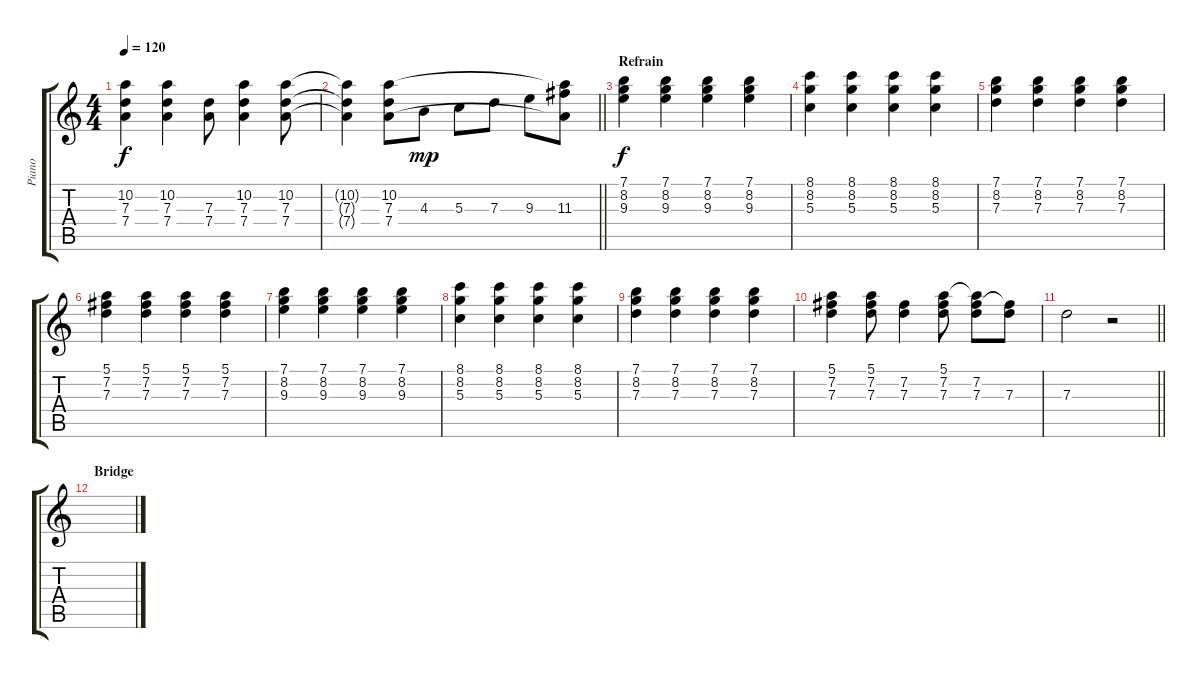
\track ("Piano" "Piano") {instrument electricguitarjazz}
\staff {score tabs}
\tuning (E4 B3 G3 D3 A2 E2) {hide}
\ts (4 4)
\tempo 120
\clef g2
\ks c
(10.2{t} 7.3{t} 7.4{t}).4{dy f} (10.2 7.3 7.4).4 (7.3 7.4).8 (10.2 7.3 7.4).4 (10.2 7.3 7.4).8 |
\barLineRight lightlight
(10.2{t} 7.3{t} 7.4{t}).4 (10.2 7.3 7.4).8 4.3.8{dy mp} 5.3.8 7.3.8 9.3.8 (10.2{t} 11.3 7.4{t}).8 |
\section ("" "Refrain")
(7.1 8.2 9.3).4{dy f} (7.1 8.2 9.3).4 (7.1 8.2 9.3).4 (7.1 8.2 9.3).4 |
(8.1 8.2 5.3).4 (8.1 8.2 5.3).4 (8.1 8.2 5.3).4 (8.1 8.2 5.3).4 |
(7.1 8.2 7.3).4 (7.1 8.2 7.3).4 (7.1 8.2 7.3).4 (7.1 8.2 7.3).4 |
(5.1 7.2 7.3).4 (5.1 7.2 7.3).4 (5.1 7.2 7.3).4 (5.1 7.2 7.3).4 |
(7.1 8.2 9.3).4 (7.1 8.2 9.3).4 (7.1 8.2 9.3).4 (7.1 8.2 9.3).4 |
(8.1 8.2 5.3).4 (8.1 8.2 5.3).4 (8.1 8.2 5.3).4 (8.1 8.2 5.3).4 |
(7.1 8.2 7.3).4 (7.1 8.2 7.3).4 (7.1 8.2 7.3).4 (7.1 8.2 7.3).4 |
(5.1 7.2 7.3).4 (5.1 7.2 7.3).8 (7.2 7.3).4 (5.1 7.2 7.3).8 (5.1{t} 7.2 7.3).8 (7.2{t} 7.3).8 |
\barLineRight lightlight
7.3.2 r.2 |
\section ("" "Bridge")
